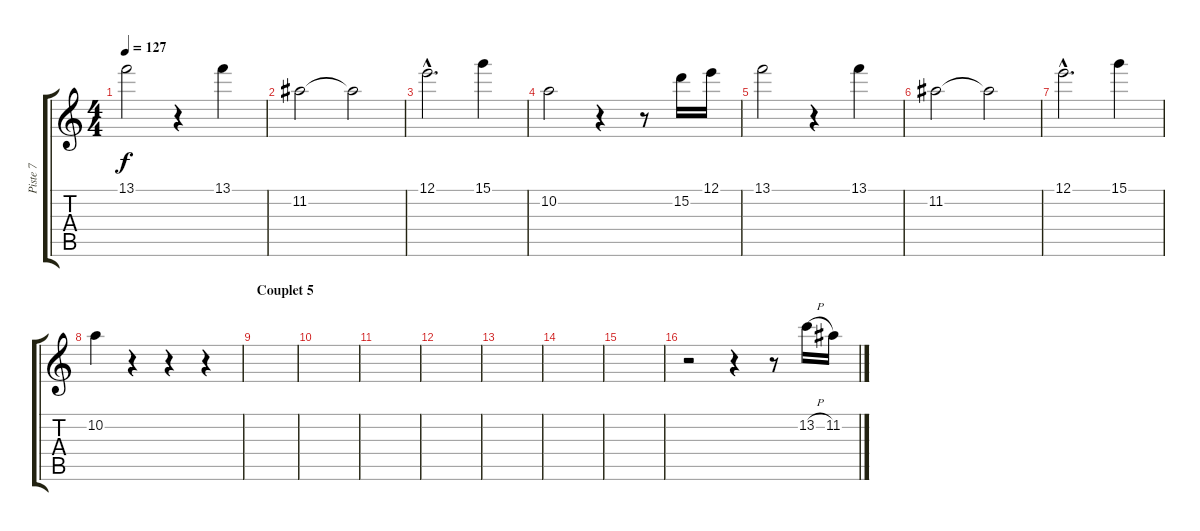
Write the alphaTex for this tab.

\track ("Piste 7" "Piste 7") {instrument distortionguitar}
\staff {score tabs}
\tuning (E4 B3 G3 D3 A2 E2) {hide}
\ts (4 4)
\tempo 127
\clef g2
\ks c
13.1.2{dy f} r.4 13.1.4 |
11.2.2 11.2{t}.2 |
12.1{hac}.2{d} 15.1.4 |
10.2.2 r.4 r.8 15.2.16 12.1.16 |
13.1.2 r.4 13.1.4 |
11.2.2 11.2{t}.2 |
12.1{hac}.2{d} 15.1.4 |
10.2.4 r.4 r.4 r.4 |
\section ("" "Couplet 5")
|
|
|
|
|
|
|
r.2{volume 6} r.4 r.8 13.2{h}.16 11.2.16
